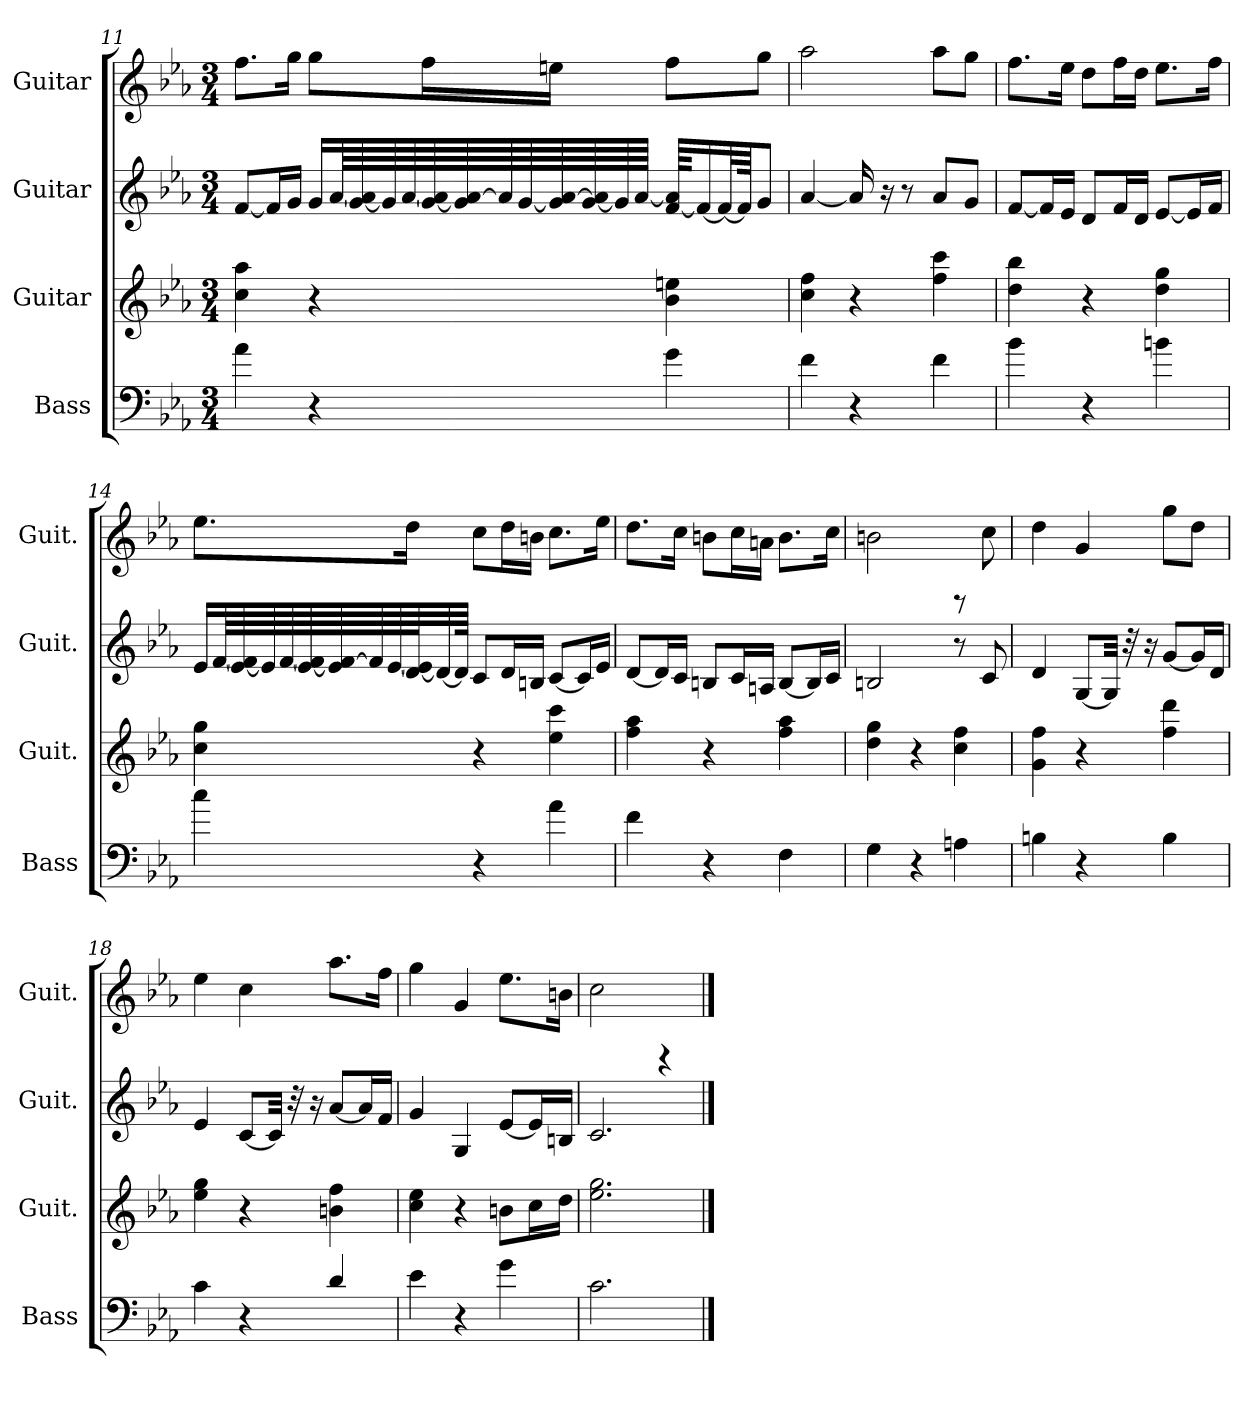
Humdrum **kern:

**kern	**kern	**kern	**kern
*part4	*part3	*part2	*part1
*staff4	*staff3	*staff2	*staff1
*I"Bass	*I"Guitar	*I"Guitar	*I"Guitar
*I'Bass	*I'Guit.	*I'Guit.	*I'Guit.
!!LO:LB:g=z
*clefF4	*clefG2	*clefG2	*clefG2
*k[b-e-a-]	*k[b-e-a-]	*k[b-e-a-]	*k[b-e-a-]
*M3/4	*M3/4	*M3/4	*M3/4
=11	=11	=11	=11
4a-\	4cc\ 4aa-\	[8f/L	8.ff\L
.	.	16f/L]	.
.	.	16g/JJ	16gg\Jk
4r	4r	16g/LL	8gg\L
.	.	[64a-/LL	.
.	.	[64g/ 64a-/]	.
.	.	64g/]	.
.	.	[64a-/	.
.	.	[64g/ 64a-/]	16ff\L
.	.	64g/] [64a-/	.
.	.	64a-/]	.
.	.	[64g/	.
.	.	64g/] [64a-/	16een\JJ
.	.	[64g/ 64a-/]	.
.	.	64g/]	.
.	.	[64a-/JJJJ	.
4g\	4b-\ 4een\	[64f/ 64a-/]KKLL	8ff\L
.	.	16f/_	.
.	.	32f/L_	.
.	.	64f/JJK]	.
.	.	8g/J	8gg\J
=12	=12	=12	=12
4f\	4cc\ 4ff\	[4a-/	2aa-\
4r	4r	16a-/]	.
.	.	16r	.
.	.	8r	.
4f\	4ff\ 4ccc\	8a-/L	8aa-\L
.	.	8g/J	8gg\J
!!LO:PB:g=z
=13	=13	=13	=13
4b-\	4dd\ 4bb-\	[8f/L	8.ff\L
.	.	16f/L]	.
.	.	16e-/JJ	16ee-\Jk
4r	4r	8d/L	8dd\L
.	.	16f/L	16ff\L
.	.	16d/JJ	16dd\JJ
4bn\	4dd\ 4gg\	[8e-/L	8.ee-\L
.	.	16e-/L]	.
.	.	16f/JJ	16ff\Jk
=14	=14	=14	=14
4cc\	4cc\ 4gg\	16e-/LL	8.ee-\L
.	.	[64f/LL	.
.	.	[64e-/ 64f/]	.
.	.	64e-/]	.
.	.	[64f/	.
.	.	[64e-/ 64f/]	.
.	.	64e-/] [64f/	.
.	.	64f/]	.
.	.	[64e-/	.
.	.	[64d/ 64e-/]J	16dd\Jk
.	.	32d/_	.
.	.	64d/JJJk]	.
4r	4r	8c/L	8cc\L
.	.	16d/L	16dd\L
.	.	16Bn/JJ	16bn\JJ
4a-\	4ee-\ 4ccc\	[8c/L	8.cc\L
.	.	16c/L]	.
.	.	16e-/JJ	16ee-\Jk
!!LO:LB:g=z
=15	=15	=15	=15
4f\	4ff\ 4aa-\	[8d/L	8.dd\L
.	.	16d/L]	.
.	.	16c/JJ	16cc\Jk
4r	4r	8Bn/L	8bn\L
.	.	16c/L	16cc\L
.	.	16An/JJ	16an\JJ
4F\	4ff\ 4aa-\	[8B/L	8.b\L
.	.	16B/L]	.
.	.	16c/JJ	16cc\Jk
!!LO:PB:g=z
=16	=16	=16	=16
4G\	4dd\ 4gg\	2Bn/	2bn\
4r	4r	.	.
4An\	4cc\ 4ff\	8r	8rD
.	.	8c/	8cc\
=17	=17	=17	=17
4Bn\	4g\ 4ff\	4d/	4dd\
4r	4r	[8G/L	4g/
.	.	32G/Jkk]	.
.	.	32r	.
.	.	16r	.
4B\	4ff\ 4ddd\	[8g/L	8gg\L
.	.	16g/L]	8dd\J
.	.	16d/JJ	.
=18	=18	=18	=18
4c\	4ee-\ 4gg\	4e-/	4ee-\
4r	4r	[8c/L	4cc\
.	.	32c/Jkk]	.
.	.	32r	.
.	.	16r	.
4d/	4bn\ 4ff\	[8a-/L	8.aa-\L
.	.	16a-/L]	.
.	.	16f/JJ	16ff\Jk
=19	=19	=19	=19
4e-\	4cc\ 4ee-\	4g/	4gg\
4r	4r	4G/	4g/
4g\	8bn\L	[8e-/L	8.ee-\L
.	16cc\L	16e-/L]	.
.	16dd\JJ	16Bn/JJ	16bn\Jk
!!LO:LB:g=z
=20	=20	=20	=20
2.c\	2.ee-\ 2.gg\	2.c/	2cc\
.	.	.	4rD
==	==	==	==
*-	*-	*-	*-
